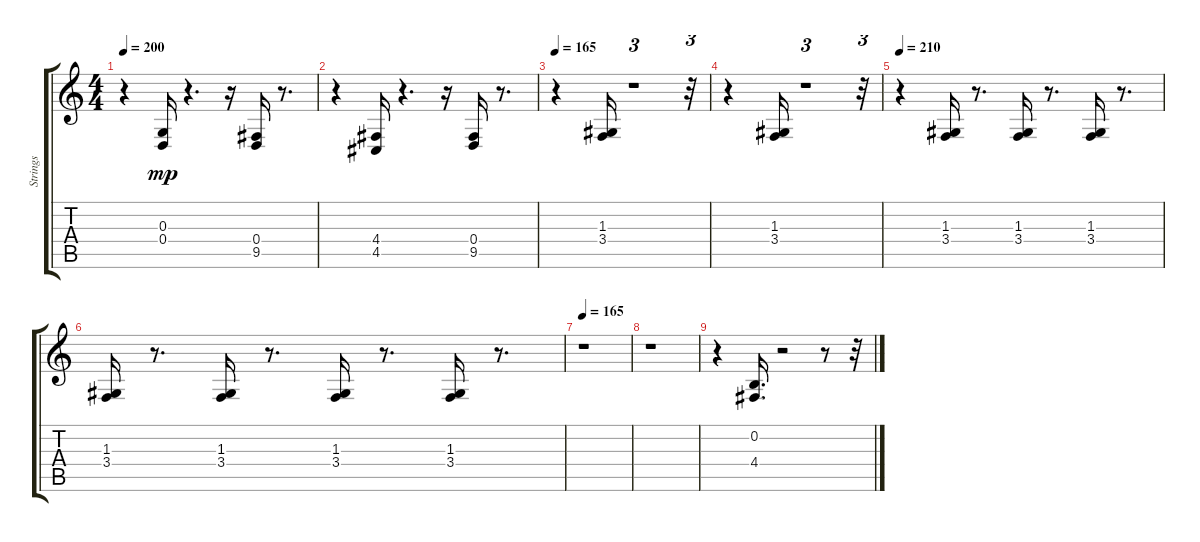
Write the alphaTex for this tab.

\track ("Strings" "Strings") {instrument stringensemble1}
\staff {score tabs}
\tuning (E4 B3 G3 D3 A2 E2) {hide}
\ts (4 4)
\tempo 200
\clef g2
\ks c
r.4{dy mp} (0.3 0.4).16 r.4{d} r.16 (0.4 9.5).16 r.8{d} |
r.4 (4.4 4.5).16 r.4{d} r.16 (0.4 9.5).16 r.8{d} |
\tempo 165
r.4 (1.3 3.4).16 r.1{tu (3 2)} r.32{tu (3 2)} |
r.4 (1.3 3.4).16 r.1{tu (3 2)} r.32{tu (3 2)} |
\tempo 210
r.4 (1.3 3.4).16 r.8{d} (1.3 3.4).16 r.8{d} (1.3 3.4).16 r.8{d} |
(1.3 3.4).16 r.8{d} (1.3 3.4).16 r.8{d} (1.3 3.4).16 r.8{d} (1.3 3.4).16 r.8{d} |
\tempo 165
r.1 |
r.1 |
r.4 (0.2 4.4).16{d} r.2 r.8 r.32
